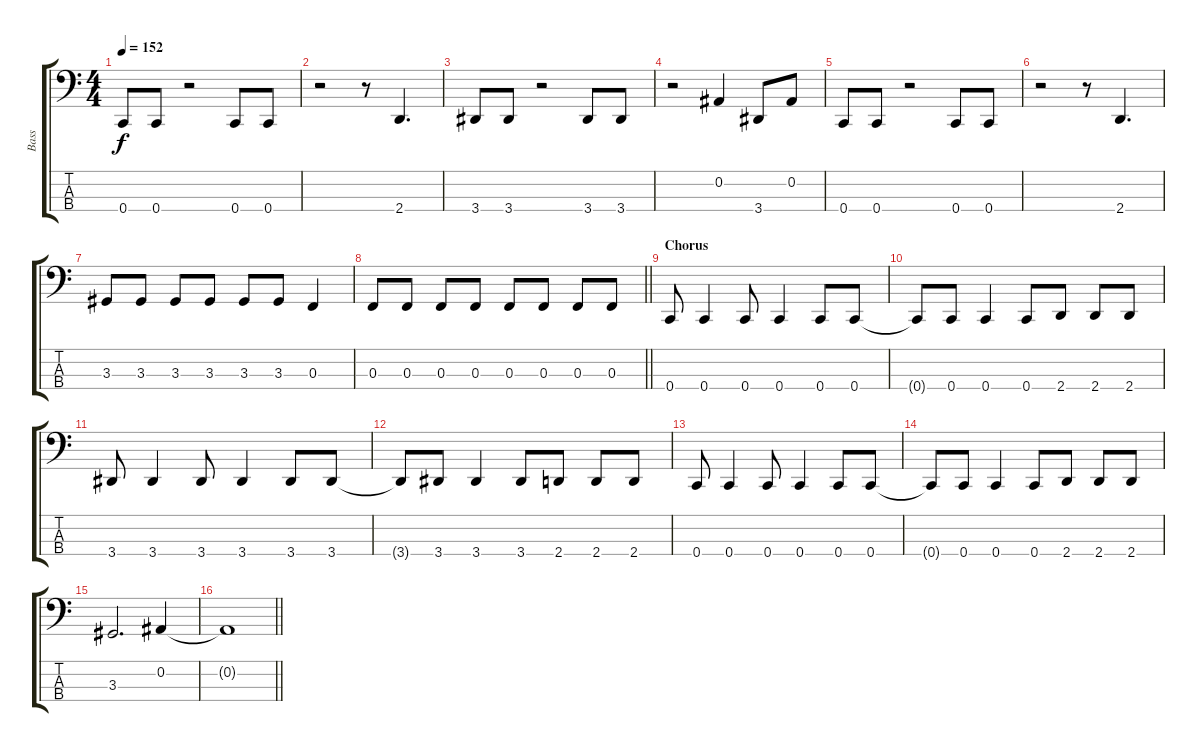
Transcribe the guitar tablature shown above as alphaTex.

\track ("Bass" "Bass") {instrument electricbassfinger}
\staff {score tabs}
\tuning (Eb2 Bb1 F1 C1) {hide}
\ts (4 4)
\tempo 152
\clef f4
\ks c
0.4.8{dy f} 0.4.8 r.2 0.4.8 0.4.8 |
r.2 r.8 2.4.4{d} |
3.4.8 3.4.8 r.2 3.4.8 3.4.8 |
r.2 0.2.4 3.4.8 0.2.8 |
0.4.8 0.4.8 r.2 0.4.8 0.4.8 |
r.2 r.8 2.4.4{d} |
3.3.8 3.3.8 3.3.8 3.3.8 3.3.8 3.3.8 0.3.4 |
\barLineRight lightlight
0.3.8 0.3.8 0.3.8 0.3.8 0.3.8 0.3.8 0.3.8 0.3.8 |
\section ("" "Chorus")
0.4.8 0.4.4 0.4.8 0.4.4 0.4.8 0.4.8 |
0.4{t}.8 0.4.8 0.4.4 0.4.8 2.4.8 2.4.8 2.4.8 |
3.4.8 3.4.4 3.4.8 3.4.4 3.4.8 3.4.8 |
3.4{t}.8 3.4.8 3.4.4 3.4.8 2.4.8 2.4.8 2.4.8 |
0.4.8 0.4.4 0.4.8 0.4.4 0.4.8 0.4.8 |
0.4{t}.8 0.4.8 0.4.4 0.4.8 2.4.8 2.4.8 2.4.8 |
3.3.2{d} 0.2.4 |
\barLineRight lightlight
0.2{t}.1
